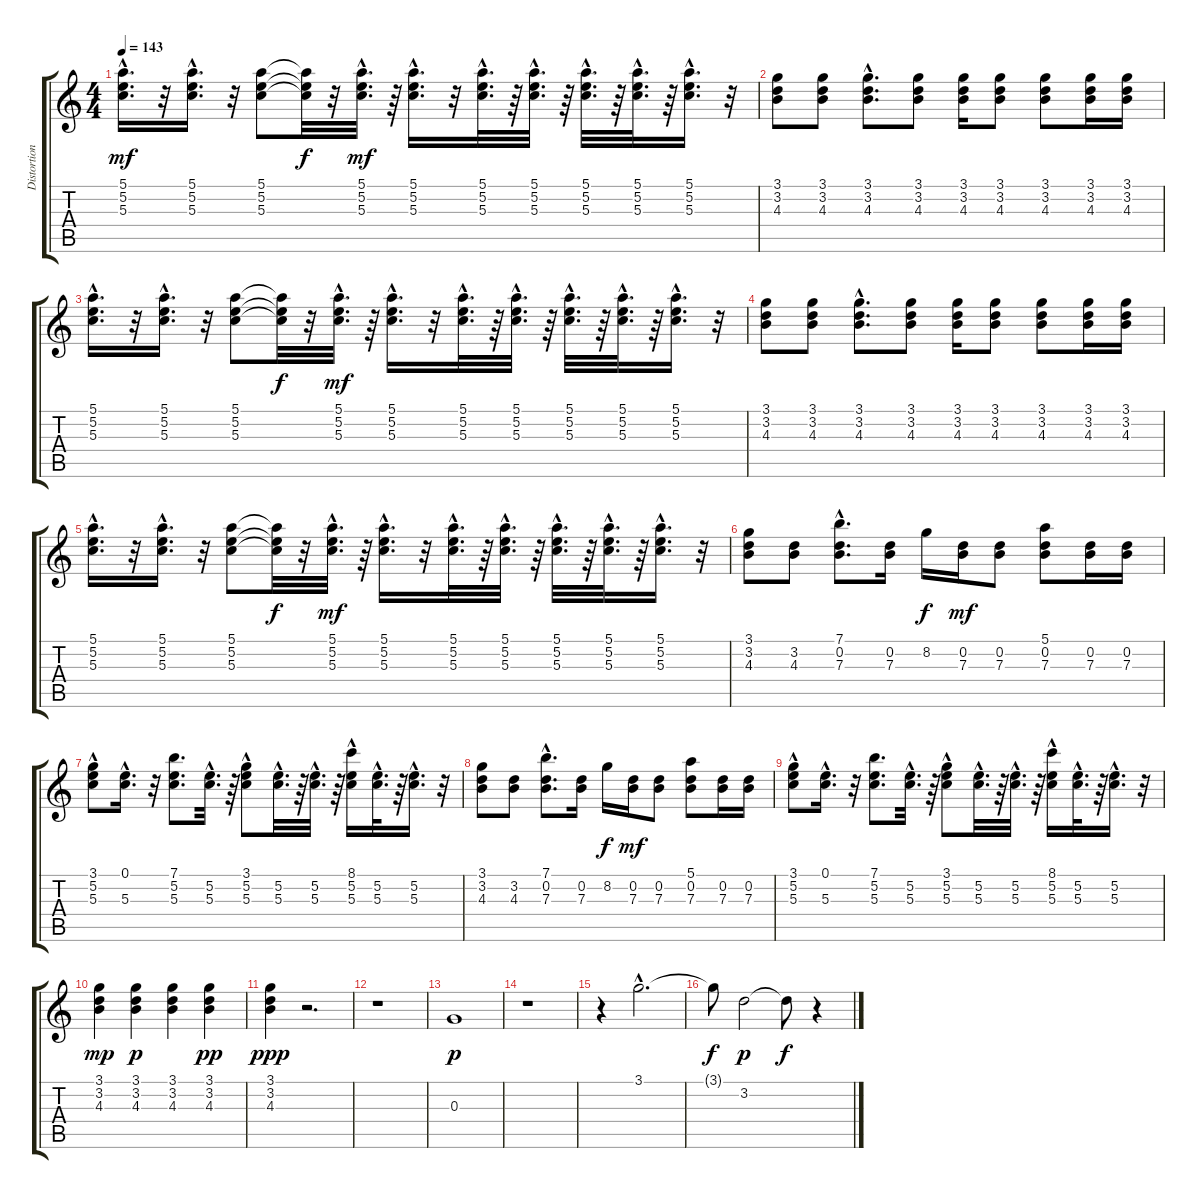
\track ("Distortion" "Distortion") {instrument distortionguitar}
\staff {score tabs}
\tuning (E4 B3 G3 D3 A2 E2) {hide}
\ts (4 4)
\tempo 143
\clef g2
\ks c
(5.1{hac} 5.2{hac} 5.3{hac}).16{d dy mf} r.32 (5.1{hac} 5.2{hac} 5.3{hac}).16{d} r.32 (5.1 5.2 5.3).8 (5.1{t} 5.2{t} 5.3{t}).32{dy f} r.32 (5.1{hac} 5.2{hac} 5.3{hac}).32{d dy mf} r.64 (5.1{hac} 5.2{hac} 5.3{hac}).16{d} r.32 (5.1{hac} 5.2{hac} 5.3{hac}).32{d} r.64 (5.1{hac} 5.2{hac} 5.3{hac}).32{d} r.64 (5.1{hac} 5.2{hac} 5.3{hac}).32{d} r.64 (5.1{hac} 5.2{hac} 5.3{hac}).32{d} r.64 (5.1{hac} 5.2{hac} 5.3{hac}).16{d} r.32 |
(3.1 3.2 4.3).8 (3.1 3.2 4.3).8 (3.1{hac} 3.2{hac} 4.3{hac}).8{d} (3.1 3.2 4.3).8 (3.1 3.2 4.3).16 (3.1 3.2 4.3).8 (3.1 3.2 4.3).8 (3.1 3.2 4.3).16 (3.1 3.2 4.3).16 |
(5.1{hac} 5.2{hac} 5.3{hac}).16{d} r.32 (5.1{hac} 5.2{hac} 5.3{hac}).16{d} r.32 (5.1 5.2 5.3).8 (5.1{t} 5.2{t} 5.3{t}).32{dy f} r.32 (5.1{hac} 5.2{hac} 5.3{hac}).32{d dy mf} r.64 (5.1{hac} 5.2{hac} 5.3{hac}).16{d} r.32 (5.1{hac} 5.2{hac} 5.3{hac}).32{d} r.64 (5.1{hac} 5.2{hac} 5.3{hac}).32{d} r.64 (5.1{hac} 5.2{hac} 5.3{hac}).32{d} r.64 (5.1{hac} 5.2{hac} 5.3{hac}).32{d} r.64 (5.1{hac} 5.2{hac} 5.3{hac}).16{d} r.32 |
(3.1 3.2 4.3).8 (3.1 3.2 4.3).8 (3.1{hac} 3.2{hac} 4.3{hac}).8{d} (3.1 3.2 4.3).8 (3.1 3.2 4.3).16 (3.1 3.2 4.3).8 (3.1 3.2 4.3).8 (3.1 3.2 4.3).16 (3.1 3.2 4.3).16 |
(5.1{hac} 5.2{hac} 5.3{hac}).16{d} r.32 (5.1{hac} 5.2{hac} 5.3{hac}).16{d} r.32 (5.1 5.2 5.3).8 (5.1{t} 5.2{t} 5.3{t}).32{dy f} r.32 (5.1{hac} 5.2{hac} 5.3{hac}).32{d dy mf} r.64 (5.1{hac} 5.2{hac} 5.3{hac}).16{d} r.32 (5.1{hac} 5.2{hac} 5.3{hac}).32{d} r.64 (5.1{hac} 5.2{hac} 5.3{hac}).32{d} r.64 (5.1{hac} 5.2{hac} 5.3{hac}).32{d} r.64 (5.1{hac} 5.2{hac} 5.3{hac}).32{d} r.64 (5.1{hac} 5.2{hac} 5.3{hac}).16{d} r.32 |
(3.1 3.2 4.3).8 (3.2 4.3).8 (7.1 0.2{hac} 7.3{hac}).8{d} (0.2 7.3).16 8.2.16{dy f} (0.2 7.3).16{dy mf} (0.2 7.3).8 (5.1 0.2 7.3).8 (0.2 7.3).16 (0.2 7.3).16 |
(3.1 5.2{hac} 5.3{hac}).8 (0.1{hac} 5.3{hac}).16{d} r.32 (7.1 5.2 5.3).8{d} (5.2{hac} 5.3{hac}).32{d} r.64 (3.1 5.2{hac} 5.3{hac}).8 (5.2{hac} 5.3{hac}).32{d} r.64 (5.2{hac} 5.3{hac}).32{d} r.64 (8.1 5.2{hac} 5.3{hac}).16 (5.2{hac} 5.3{hac}).32{d} r.64 (5.2{hac} 5.3{hac}).16{d} r.32 |
(3.1 3.2 4.3).8 (3.2 4.3).8 (7.1 0.2{hac} 7.3{hac}).8{d} (0.2 7.3).16 8.2.16{dy f} (0.2 7.3).16{dy mf} (0.2 7.3).8 (5.1 0.2 7.3).8 (0.2 7.3).16 (0.2 7.3).16 |
(3.1 5.2{hac} 5.3{hac}).8 (0.1{hac} 5.3{hac}).16{d} r.32 (7.1 5.2 5.3).8{d} (5.2{hac} 5.3{hac}).32{d} r.64 (3.1 5.2{hac} 5.3{hac}).8 (5.2{hac} 5.3{hac}).32{d} r.64 (5.2{hac} 5.3{hac}).32{d} r.64 (8.1 5.2{hac} 5.3{hac}).16 (5.2{hac} 5.3{hac}).32{d} r.64 (5.2{hac} 5.3{hac}).16{d} r.32 |
(3.1 3.2 4.3).4{dy mp} (3.1 3.2 4.3).4{dy p} (3.1 3.2 4.3).4 (3.1 3.2 4.3).4{dy pp} |
(3.1 3.2 4.3).4{dy ppp} r.2{d} |
r.1 |
0.3.1{dy p} |
r.1 |
r.4 3.1{hac}.2{d} |
3.1{t}.8{dy f} 3.2.2{dy p} 3.2{t}.8{dy f} r.4
